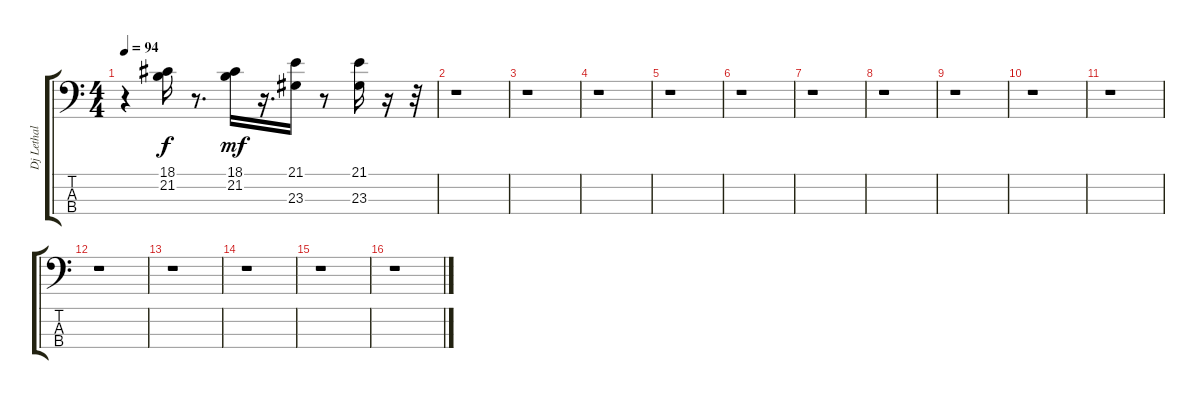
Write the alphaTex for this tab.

\track ("Dj Lethal" "Dj Lethal") {instrument pad3polysynth}
\staff {score tabs}
\tuning (G2 D2 A1 E1) {hide}
\ts (4 4)
\tempo 94
\clef f4
\ks c
r.4{dy f} (18.1 21.2).16 r.8{d} (18.1 21.2).16{dy mf} r.16{d} (21.1 23.3).16 r.8 (21.1 23.3).16 r.16 r.32 |
r.1 |
r.1 |
r.1 |
r.1 |
r.1 |
r.1 |
r.1 |
r.1 |
r.1 |
r.1 |
r.1 |
r.1 |
r.1 |
r.1 |
r.1
